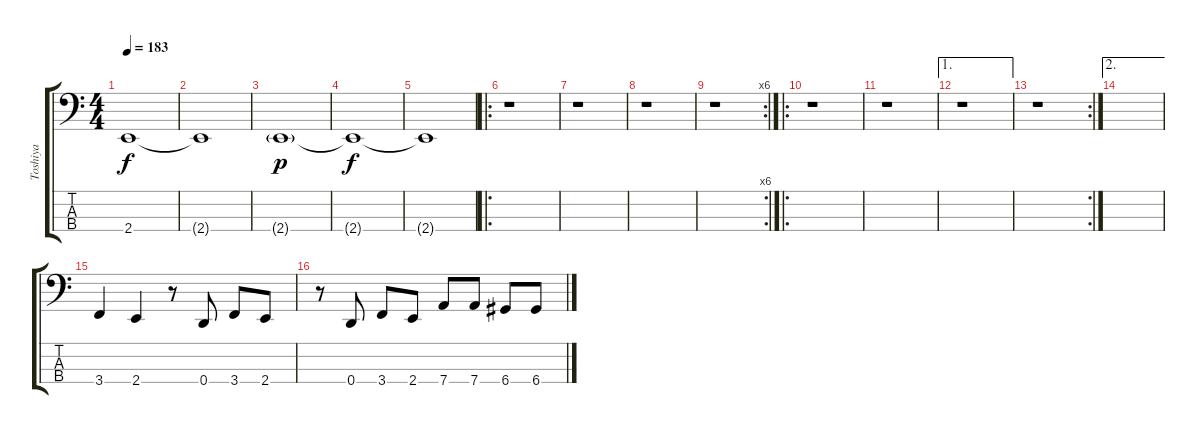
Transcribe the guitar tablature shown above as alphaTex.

\track ("Toshiya" "Toshiya") {instrument electricbasspick}
\staff {score tabs}
\tuning (F2 C2 G1 D1) {hide}
\ts (4 4)
\tempo 183
\clef f4
\ks c
2.4{t}.1{dy f} |
2.4{t}.1 |
2.4{g}.1{dy p} |
2.4{t}.1{dy f} |
2.4{t}.1 |
\ro
r.1 |
r.1 |
r.1 |
\rc 6
r.1 |
\ro
r.1 |
r.1 |
\ae 1
r.1 |
\rc 2
r.1 |
\ae 2
|
3.4.4 2.4.4 r.8 0.4.8 3.4.8 2.4.8 |
r.8 0.4.8 3.4.8 2.4.8 7.4.8 7.4.8 6.4.8 6.4.8
